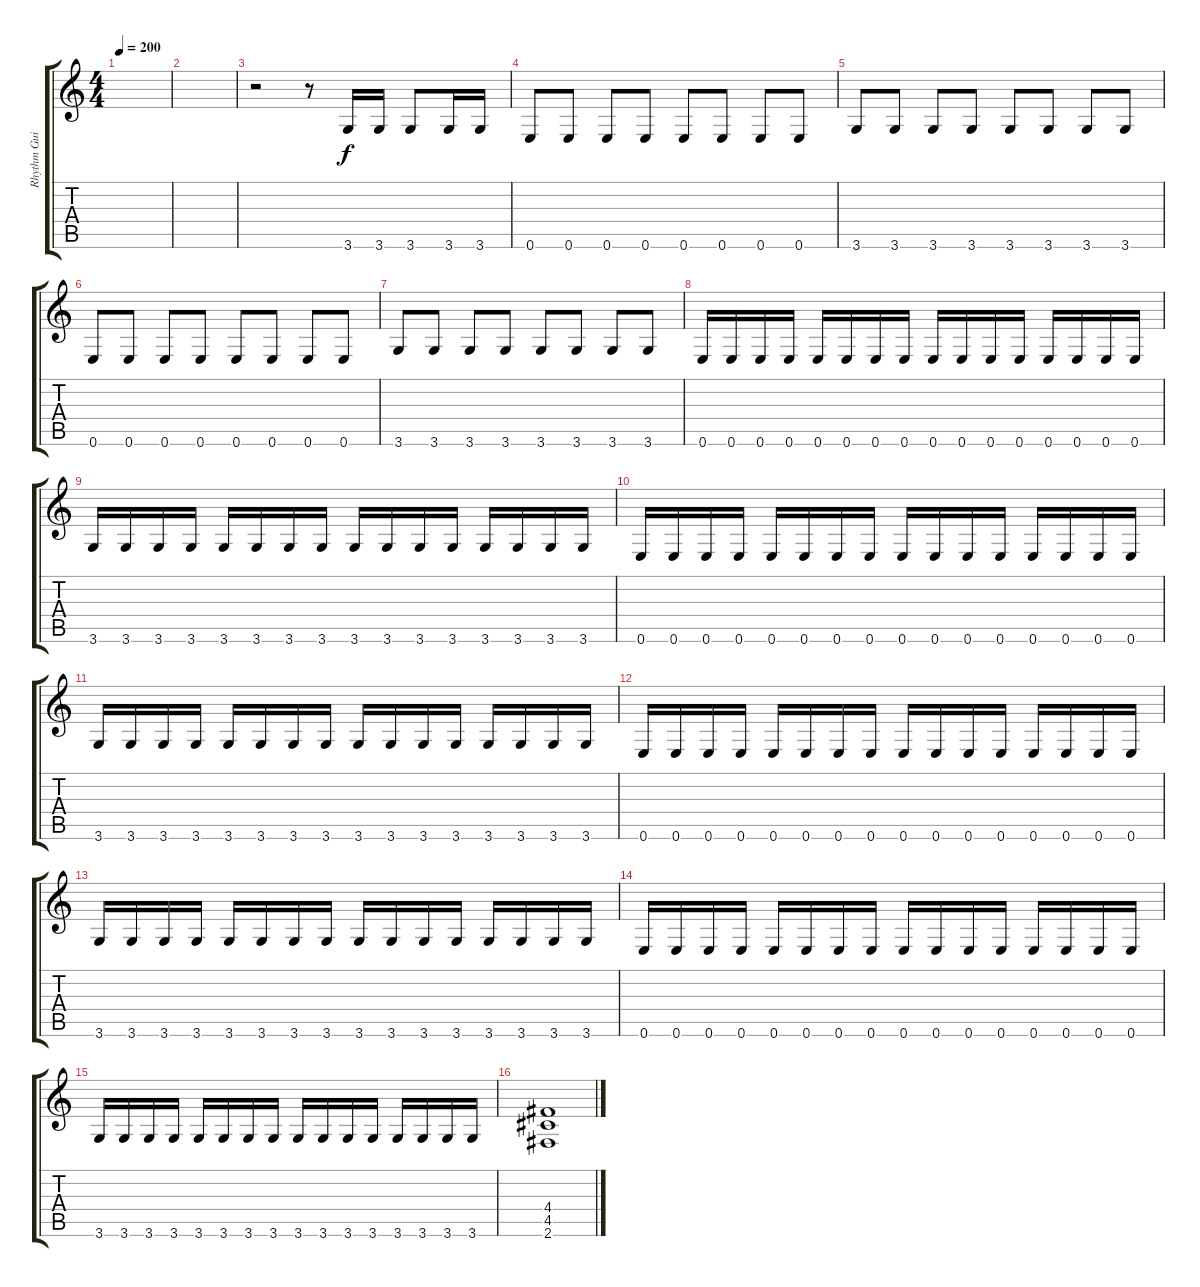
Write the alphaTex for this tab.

\track ("Rhythm Guitar" "Rhythm Gui") {instrument distortionguitar}
\staff {score tabs}
\tuning (E4 B3 G3 D3 A2 E2) {hide}
\ts (4 4)
\tempo 200
\clef g2
\ks c
|
|
r.2 r.8 3.6.16 3.6.16 3.6.8 3.6.16 3.6.16 |
0.6.8 0.6.8 0.6.8 0.6.8 0.6.8 0.6.8 0.6.8 0.6.8 |
3.6.8 3.6.8 3.6.8 3.6.8 3.6.8 3.6.8 3.6.8 3.6.8 |
0.6.8 0.6.8 0.6.8 0.6.8 0.6.8 0.6.8 0.6.8 0.6.8 |
3.6.8 3.6.8 3.6.8 3.6.8 3.6.8 3.6.8 3.6.8 3.6.8 |
0.6.16 0.6.16 0.6.16 0.6.16 0.6.16 0.6.16 0.6.16 0.6.16 0.6.16 0.6.16 0.6.16 0.6.16 0.6.16 0.6.16 0.6.16 0.6.16 |
3.6.16 3.6.16 3.6.16 3.6.16 3.6.16 3.6.16 3.6.16 3.6.16 3.6.16 3.6.16 3.6.16 3.6.16 3.6.16 3.6.16 3.6.16 3.6.16 |
0.6.16 0.6.16 0.6.16 0.6.16 0.6.16 0.6.16 0.6.16 0.6.16 0.6.16 0.6.16 0.6.16 0.6.16 0.6.16 0.6.16 0.6.16 0.6.16 |
3.6.16 3.6.16 3.6.16 3.6.16 3.6.16 3.6.16 3.6.16 3.6.16 3.6.16 3.6.16 3.6.16 3.6.16 3.6.16 3.6.16 3.6.16 3.6.16 |
0.6.16 0.6.16 0.6.16 0.6.16 0.6.16 0.6.16 0.6.16 0.6.16 0.6.16 0.6.16 0.6.16 0.6.16 0.6.16 0.6.16 0.6.16 0.6.16 |
3.6.16 3.6.16 3.6.16 3.6.16 3.6.16 3.6.16 3.6.16 3.6.16 3.6.16 3.6.16 3.6.16 3.6.16 3.6.16 3.6.16 3.6.16 3.6.16 |
0.6.16 0.6.16 0.6.16 0.6.16 0.6.16 0.6.16 0.6.16 0.6.16 0.6.16 0.6.16 0.6.16 0.6.16 0.6.16 0.6.16 0.6.16 0.6.16 |
3.6.16 3.6.16 3.6.16 3.6.16 3.6.16 3.6.16 3.6.16 3.6.16 3.6.16 3.6.16 3.6.16 3.6.16 3.6.16 3.6.16 3.6.16 3.6.16 |
(4.4 4.5 2.6).1
